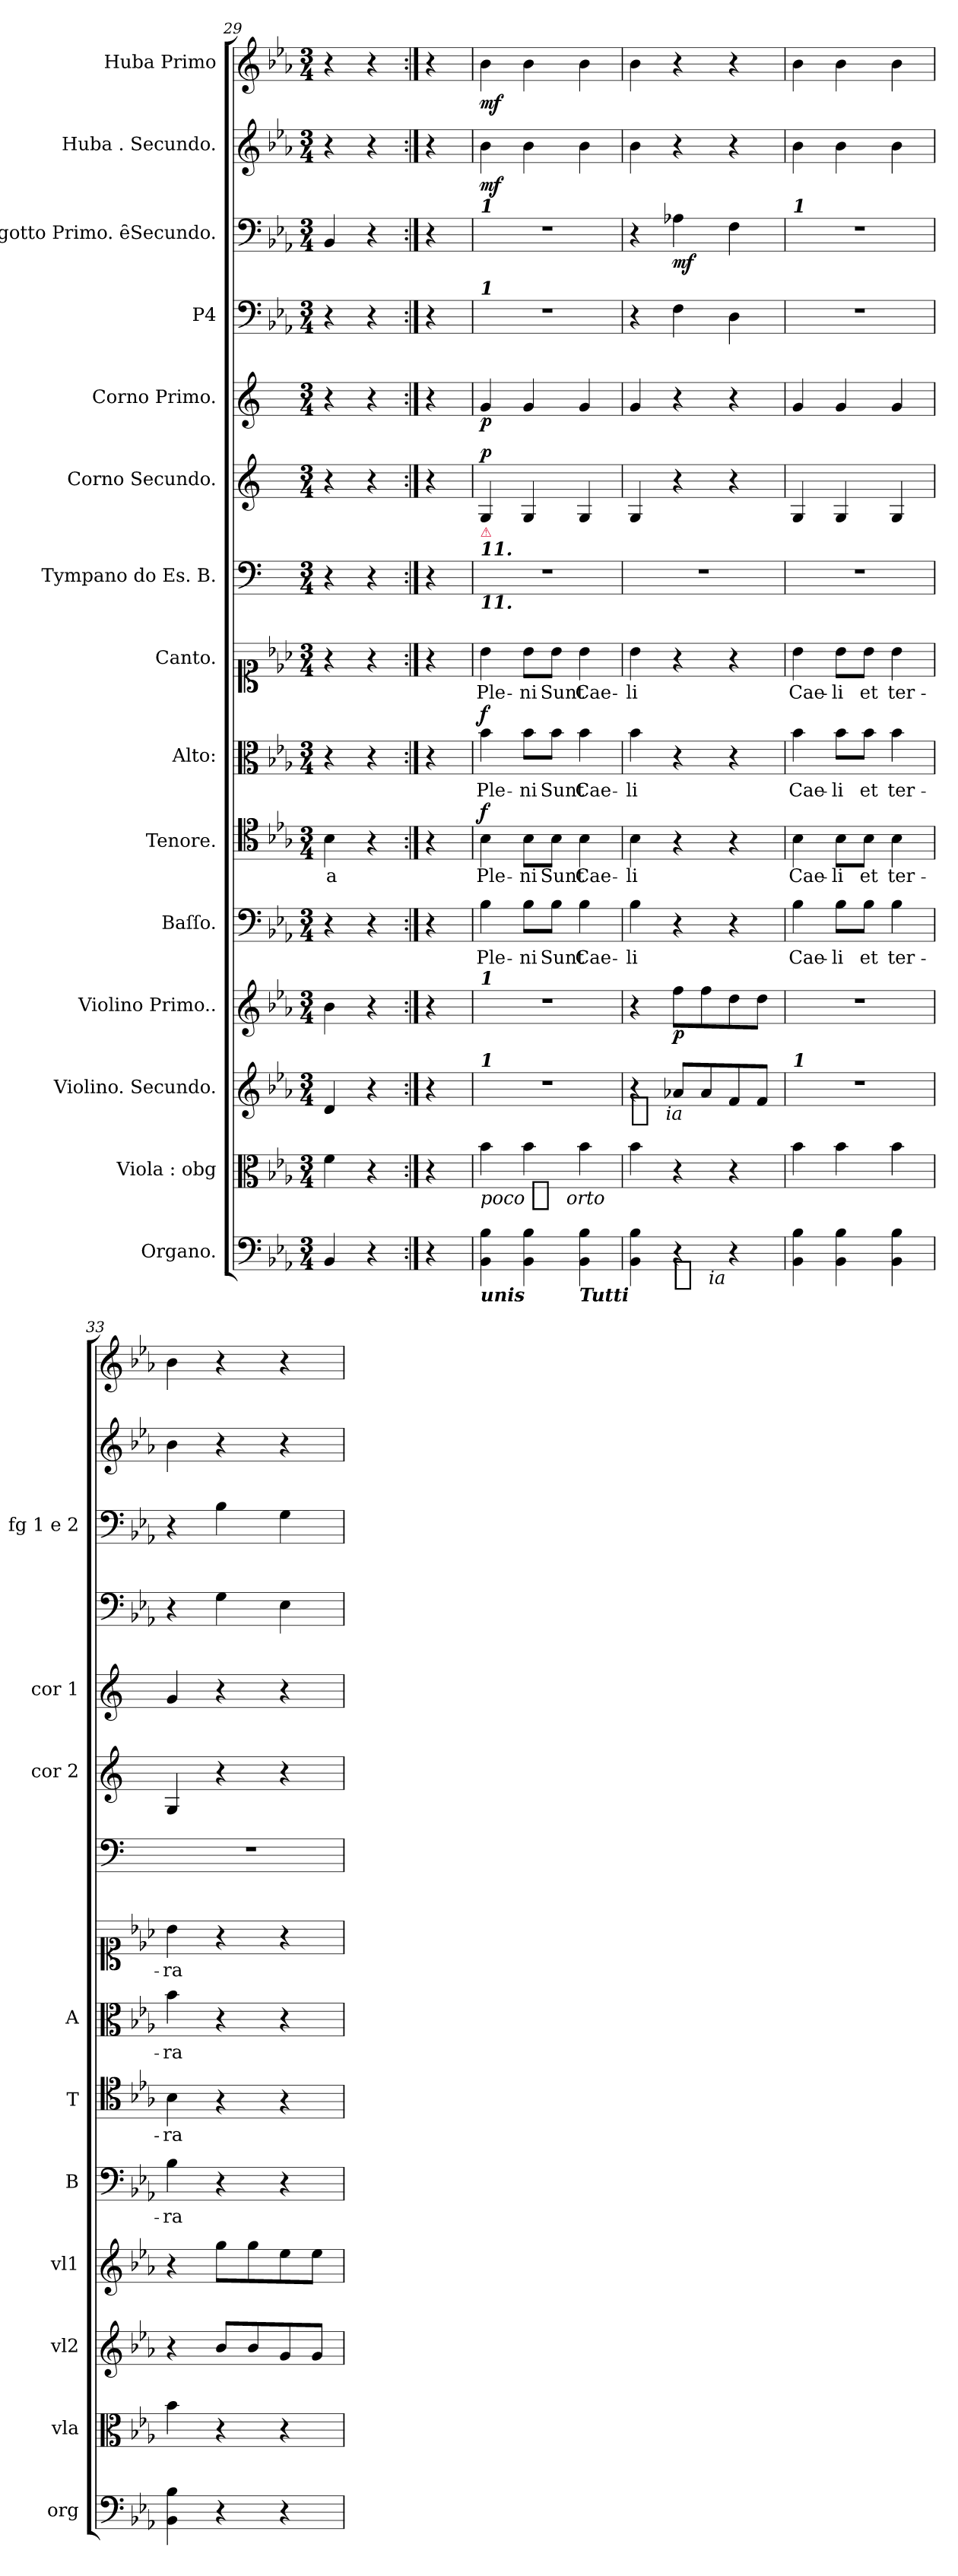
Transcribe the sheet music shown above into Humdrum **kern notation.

**kern	**dynam	**kern	**dynam	**kern	**dynam	**kern	**dynam	**kern	**text	**kern	**text	**dynam	**kern	**text	**dynam	**kern	**text	**kern	**kern	**dynam	**kern	**dynam	**kern	**kern	**dynam	**kern	**dynam	**kern	**dynam
*part15	*part15	*part14	*part14	*part13	*part13	*part12	*part12	*part11	*part11	*part10	*part10	*part10	*part9	*part9	*part9	*part8	*part8	*part7	*part6	*part6	*part5	*part5	*part4	*part3	*part3	*part2	*part2	*part1	*part1
*staff15	*staff15	*staff14	*staff14	*staff13	*staff13	*staff12	*staff12	*staff11	*staff11	*staff10	*staff10	*staff10	*staff9	*staff9	*staff9	*staff8	*staff8	*staff7	*staff6	*staff6	*staff5	*staff5	*staff4	*staff3	*staff3	*staff2	*staff2	*staff1	*staff1
*I"Organo.	*	*I"Viola : obg	*	*I"Violino. Secundo.	*	*I"Violino Primo..	*	*I"Baſſo.	*	*I"Tenore.	*	*	*I"Alto:	*	*	*I"Canto.	*	*I"Tympano do Es. B.	*I"Corno Secundo.	*	*I"Corno Primo.	*	*I"P4	*I"Fagotto Primo. ȇSecundo.	*	*I"Huba . Secundo.	*	*I"Huba Primo	*
*I'org	*	*I'vla	*	*I'vl2	*	*I'vl1	*	*I'B	*	*I'T	*	*	*I'A	*	*	*	*	*	*I'cor 2	*	*I'cor 1	*	*	*I'fg 1 e 2	*	*	*	*	*
*clefF4	*	*clefC3	*	*clefG2	*	*clefG2	*	*clefF4	*	*clefC4	*	*	*clefC3	*	*	*clefC1	*	*clefF4	*clefG2	*	*clefG2	*	*clefF4	*clefF4	*	*clefG2	*	*clefG2	*
*	*	*	*	*	*	*	*	*	*	*	*	*	*	*	*	*	*	*ITrd1c1	*ITrd5c9	*	*ITrd5c9	*	*	*	*	*	*	*	*
*k[b-e-a-]	*	*k[b-e-a-]	*	*k[b-e-a-]	*	*k[b-e-a-]	*	*k[b-e-a-]	*	*k[b-e-a-]	*	*	*k[b-e-a-]	*	*	*k[b-e-a-]	*	*k[f#c#g#d#a#]	*k[b-e-a-]	*	*k[b-e-a-]	*	*k[b-e-a-]	*k[b-e-a-]	*	*k[b-e-a-]	*	*k[b-e-a-]	*
*E-:	*	*E-:	*	*E-:	*	*E-:	*	*E-:	*	*E-:	*	*	*E-:	*	*	*E-:	*	*	*	*	*	*	*E-:	*E-:	*	*E-:	*	*E-:	*
*M3/4	*	*M3/4	*	*M3/4	*	*M3/4	*	*M3/4	*	*M3/4	*	*	*M3/4	*	*	*M3/4	*	*M3/4	*M3/4	*	*M3/4	*	*M3/4	*M3/4	*	*M3/4	*	*M3/4	*
=29	=29	=29	=29	=29	=29	=29	=29	=29	=29	=29	=29	=29	=29	=29	=29	=29	=29	=29	=29	=29	=29	=29	=29	=29	=29	=29	=29	=29	=29
4BB-/	.	4f\	.	4d/	.	4b-\	.	4r	.	4B-\	-a	.	4r	.	.	4r	.	4r	4r	.	4r	.	4r	4BB-/	.	4r	.	4r	.
4r	.	4r	.	4r	.	4r	.	4r	.	4r	.	.	4r	.	.	4r	.	4r	4r	.	4r	.	4r	4r	.	4r	.	4r	.
=:|!	=:|!	=:|!	=:|!	=:|!	=:|!	=:|!	=:|!	=:|!	=:|!	=:|!	=:|!	=:|!	=:|!	=:|!	=:|!	=:|!	=:|!	=:|!	=:|!	=:|!	=:|!	=:|!	=:|!	=:|!	=:|!	=:|!	=:|!	=:|!	=:|!
4r	.	4r	.	4r	.	4r	.	4r	.	4r	.	.	4r	.	.	4r	.	4r	4r	.	4r	.	4r	4r	.	4r	.	4r	.
=30	=30	=30	=30	=30	=30	=30	=30	=30	=30	=30	=30	=30	=30	=30	=30	=30	=30	=30	=30	=30	=30	=30	=30	=30	=30	=30	=30	=30	=30
!	!	!	!	!	!	!	!	!	!	!	!	!	!	!	!	!	!	!	!	!	!	!	!	!LO:TX:a:Bi:t=1	!	!	!	!	!
!	!	!	!	!	!	!	!	!	!	!	!	!	!	!	!	!	!	!	!	!	!	!	!LO:TX:a:Bi:t=1	!	!	!	!	!	!
!	!	!	!	!	!	!	!	!	!	!	!	!	!	!	!	!	!	!LO:TX:a:Bi:t=11.	!	!	!	!	!	!	!	!	!	!	!
!	!	!	!	!	!	!	!	!	!	!	!	!	!	!	!	!	!	!LO:TX:b:Bi:t=11.	!	!	!	!	!	!	!	!	!	!	!
!	!	!	!	!	!	!	!	!	!	!	!	!	!	!	!	!	!	!LO:TX:a:color=crimson:t=⚠	!	!	!	!	!	!	!	!	!	!	!
!	!	!	!	!	!	!LO:TX:a:Bi:t=1	!	!	!	!	!	!	!	!	!	!	!	!	!	!	!	!	!	!	!	!	!	!	!
!	!	!	!	!LO:TX:a:Bi:t=1	!	!	!	!	!	!	!	!	!	!	!	!	!	!	!	!	!	!	!	!	!	!	!	!	!
!LO:TX:b:Bi:t=unis	!	!	!	!	!	!	!	!	!	!	!	!	!	!	!	!	!	!	!	!	!	!	!	!	!	!	!	!	!
!	!	!	!LO:DY:b:t=poco %s orto	!	!	!	!	!	!	!	!	!LO:DY:a	!	!	!LO:DY:b	!	!	!	!	!LO:DY:a	!	!	!	!	!	!	!	!	!
4BB-\ 4B-\	.	4b-\	f	2.r	.	2.r	.	4B-\	Ple-	4B-\	Ple-	f	4b-\	Ple-	f	4b-\	Ple-	2.r	4BB-/	p	4B-/	p	2.r	2.r	.	4b-\	mf	4b-\	mf
4BB-\ 4B-\	.	4b-\	.	.	.	.	.	8B-\L	-ni	8B-\L	-ni	.	8b-\L	-ni	.	8b-\L	-ni	.	4BB-/	.	4B-/	.	.	.	.	4b-\	.	4b-\	.
.	.	.	.	.	.	.	.	8B-\J	Sunt	8B-\J	Sunt	.	8b-\J	Sunt	.	8b-\J	Sunt	.	.	.	.	.	.	.	.	.	.	.	.
!LO:TX:b:Bi:t=Tutti	!	!	!	!	!	!	!	!	!	!	!	!	!	!	!	!	!	!	!	!	!	!	!	!	!	!	!	!	!
4BB-\ 4B-\	.	4b-\	.	.	.	.	.	4B-\	Cae-	4B-\	Cae-	.	4b-\	Cae-	.	4b-\	Cae-	.	4BB-/	.	4B-/	.	.	.	.	4b-\	.	4b-\	.
=31	=31	=31	=31	=31	=31	=31	=31	=31	=31	=31	=31	=31	=31	=31	=31	=31	=31	=31	=31	=31	=31	=31	=31	=31	=31	=31	=31	=31	=31
!	!	!	!	!	!LO:DY:b:t=%s ia	!	!	!	!	!	!	!	!	!	!	!	!	!	!	!	!	!	!	!	!	!	!	!	!
4BB-\ 4B-\	.	4b-\	.	4r	p	4r	.	4B-\	-li	4B-\	-li	.	4b-\	-li	.	4b-\	-li	2.r	4BB-/	.	4B-/	.	4r	4r	.	4b-\	.	4b-\	.
!	!LO:DY:b:t=%s ia	!	!	!	!	!	!	!	!	!	!	!	!	!	!	!	!	!	!	!	!	!	!	!	!	!	!	!	!
4r	p	4r	.	8a-X/L	.	8ff\L	p	4r	.	4r	.	.	4r	.	.	4r	.	.	4r	.	4r	.	4F\	4A-X\	mf	4r	.	4r	.
.	.	.	.	8a-/	.	8ff\	.	.	.	.	.	.	.	.	.	.	.	.	.	.	.	.	.	.	.	.	.	.	.
4r	.	4r	.	8f/	.	8dd\	.	4r	.	4r	.	.	4r	.	.	4r	.	.	4r	.	4r	.	4D\	4F\	.	4r	.	4r	.
.	.	.	.	8f/J	.	8dd\J	.	.	.	.	.	.	.	.	.	.	.	.	.	.	.	.	.	.	.	.	.	.	.
=32	=32	=32	=32	=32	=32	=32	=32	=32	=32	=32	=32	=32	=32	=32	=32	=32	=32	=32	=32	=32	=32	=32	=32	=32	=32	=32	=32	=32	=32
!	!	!	!	!	!	!	!	!	!	!	!	!	!	!	!	!	!	!	!	!	!	!	!	!LO:TX:a:Bi:t=1	!	!	!	!	!
!	!	!	!	!LO:TX:a:Bi:t=1	!	!	!	!	!	!	!	!	!	!	!	!	!	!	!	!	!	!	!	!	!	!	!	!	!
4BB-\ 4B-\	.	4b-\	.	2.r	.	2.r	.	4B-\	Cae-	4B-\	Cae-	.	4b-\	Cae-	.	4b-\	Cae-	2.r	4BB-/	.	4B-/	.	2.r	2.r	.	4b-\	.	4b-\	.
4BB-\ 4B-\	.	4b-\	.	.	.	.	.	8B-\L	-li	8B-\L	-li	.	8b-\L	-li	.	8b-\L	-li	.	4BB-/	.	4B-/	.	.	.	.	4b-\	.	4b-\	.
.	.	.	.	.	.	.	.	8B-\J	et	8B-\J	et	.	8b-\J	et	.	8b-\J	et	.	.	.	.	.	.	.	.	.	.	.	.
4BB-\ 4B-\	.	4b-\	.	.	.	.	.	4B-\	ter-	4B-\	ter-	.	4b-\	ter-	.	4b-\	ter-	.	4BB-/	.	4B-/	.	.	.	.	4b-\	.	4b-\	.
=33	=33	=33	=33	=33	=33	=33	=33	=33	=33	=33	=33	=33	=33	=33	=33	=33	=33	=33	=33	=33	=33	=33	=33	=33	=33	=33	=33	=33	=33
4BB-\ 4B-\	.	4b-\	.	4r	.	4r	.	4B-\	-ra	4B-\	-ra	.	4b-\	-ra	.	4b-\	-ra	2.r	4BB-/	.	4B-/	.	4r	4r	.	4b-\	.	4b-\	.
4r	.	4r	.	8b-/L	.	8gg\L	.	4r	.	4r	.	.	4r	.	.	4r	.	.	4r	.	4r	.	4G\	4B-\	.	4r	.	4r	.
.	.	.	.	8b-/	.	8gg\	.	.	.	.	.	.	.	.	.	.	.	.	.	.	.	.	.	.	.	.	.	.	.
4r	.	4r	.	8g/	.	8ee-\	.	4r	.	4r	.	.	4r	.	.	4r	.	.	4r	.	4r	.	4E-\	4G\	.	4r	.	4r	.
.	.	.	.	8g/J	.	8ee-\J	.	.	.	.	.	.	.	.	.	.	.	.	.	.	.	.	.	.	.	.	.	.	.
=	=	=	=	=	=	=	=	=	=	=	=	=	=	=	=	=	=	=	=	=	=	=	=	=	=	=	=	=	=
*-	*-	*-	*-	*-	*-	*-	*-	*-	*-	*-	*-	*-	*-	*-	*-	*-	*-	*-	*-	*-	*-	*-	*-	*-	*-	*-	*-	*-	*-
